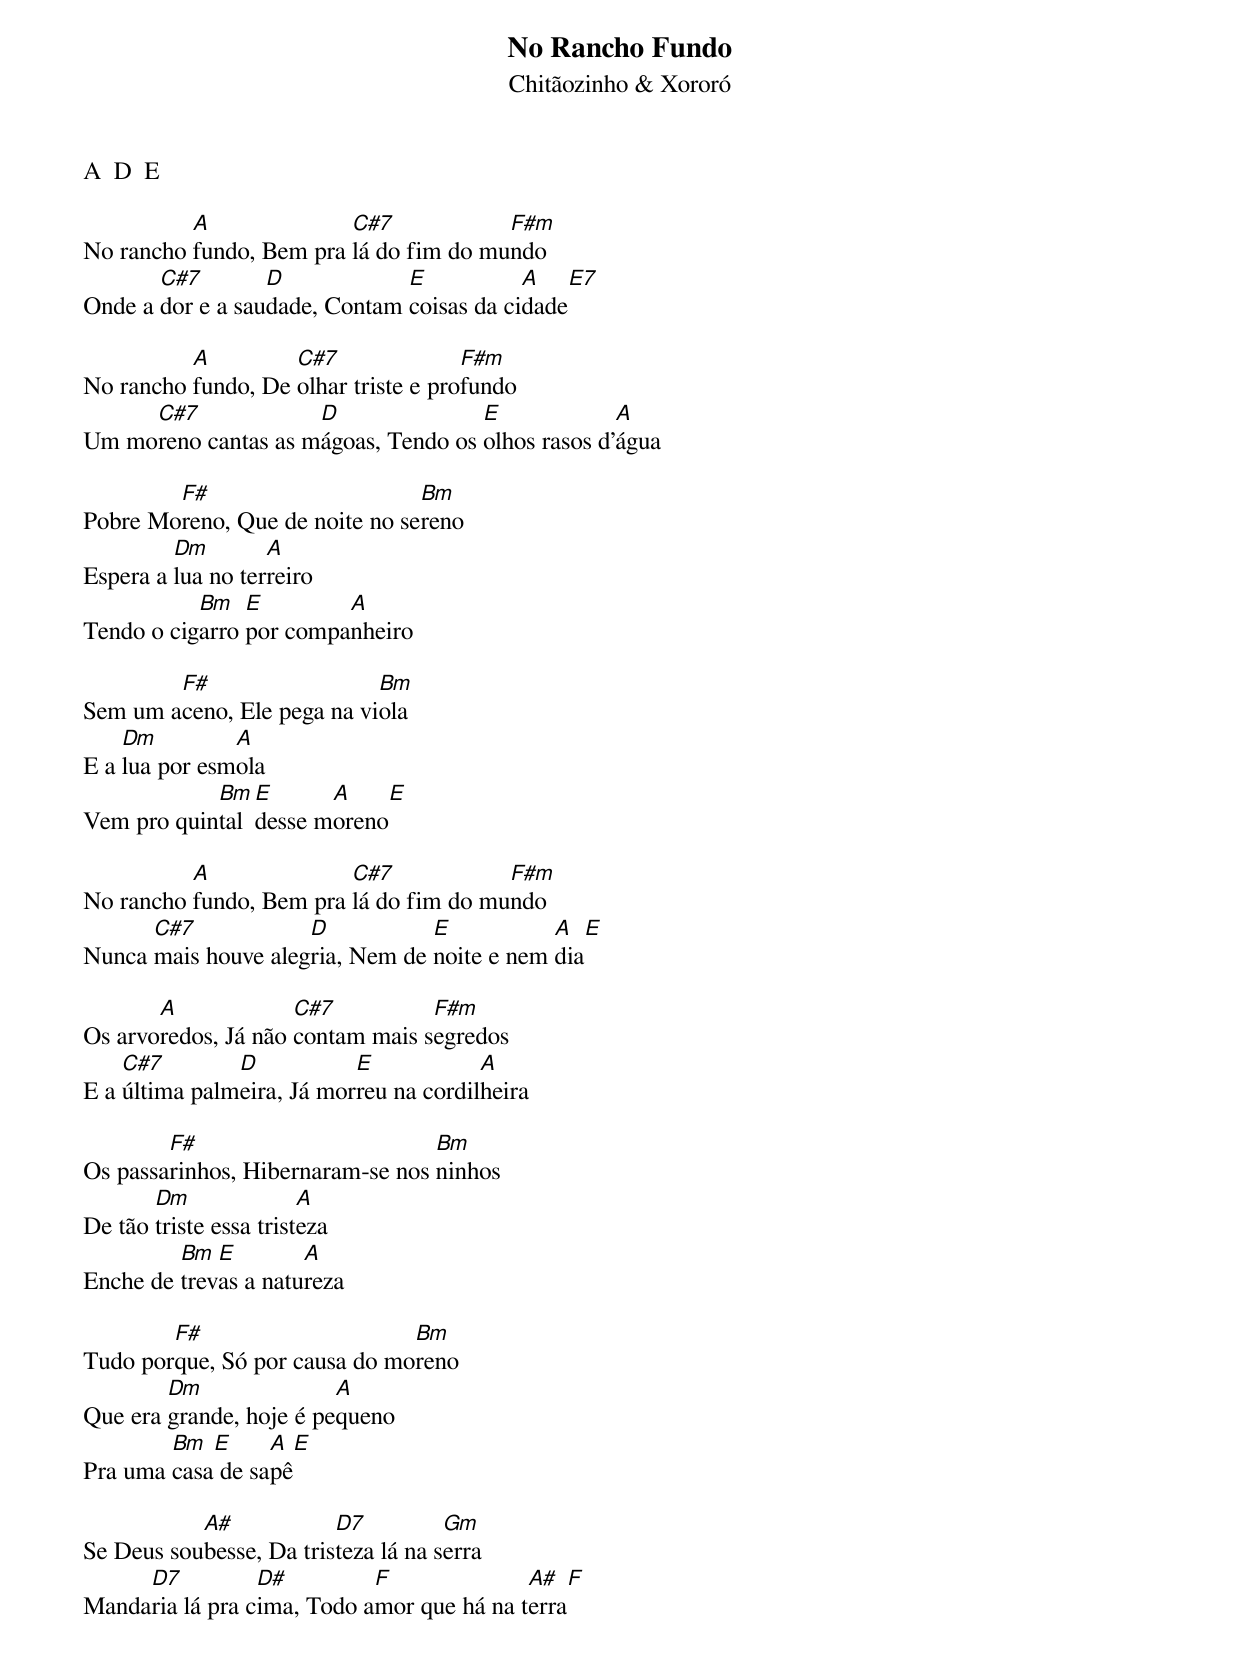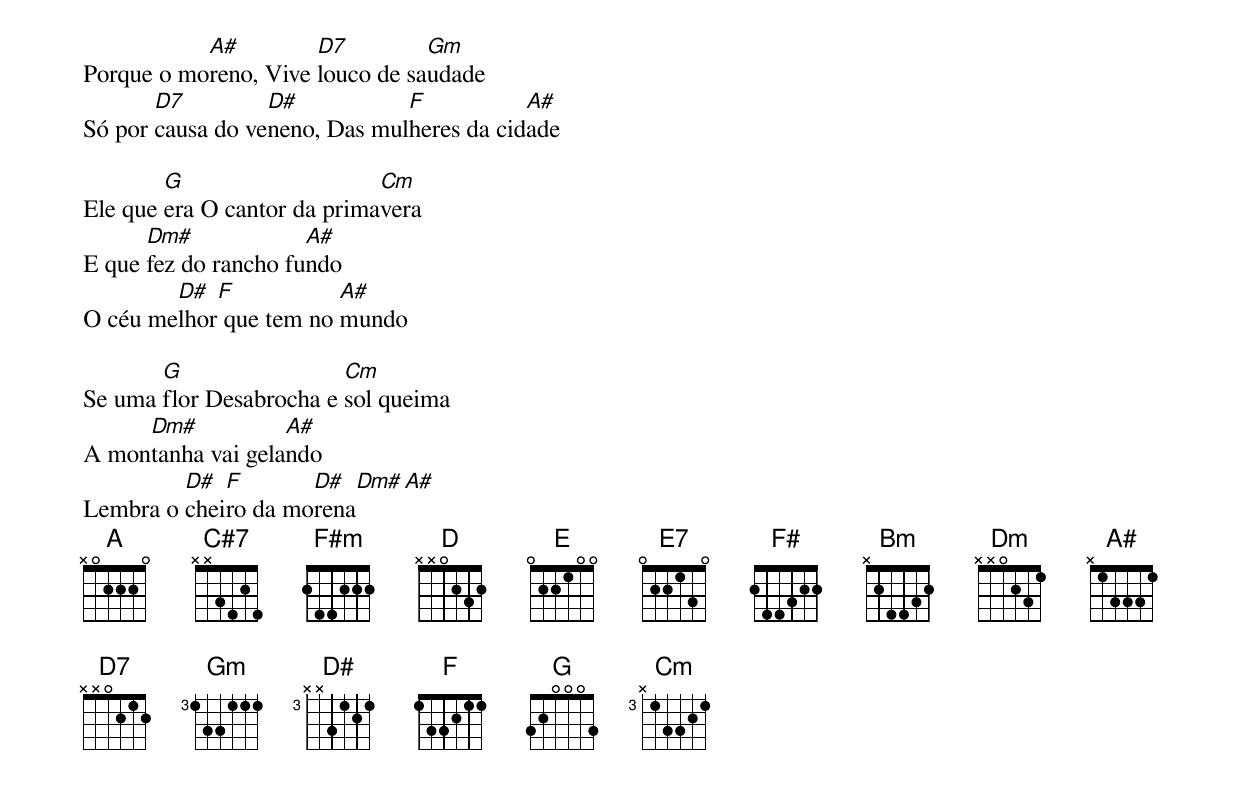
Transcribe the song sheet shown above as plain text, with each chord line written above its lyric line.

No Rancho Fundo
Chitãozinho & Xororó


A  D  E

          A              C#7            F#m
No rancho fundo, Bem pra lá do fim do mundo
       C#7        D            E           A     E7
Onde a dor e a saudade, Contam coisas da cidade

          A         C#7               F#m
No rancho fundo, De olhar triste e profundo
     C#7             D               E             A
Um moreno cantas as mágoas, Tendo os olhos rasos d'água

        F#                      Bm
Pobre Moreno, Que de noite no sereno
         Dm        A
Espera a lua no terreiro
           Bm   E        A
Tendo o cigarro por companheiro

        F#                  Bm
Sem um aceno, Ele pega na viola
    Dm         A
E a lua por esmola
            Bm  E      A        E
Vem pro quintal desse moreno

          A              C#7            F#m
No rancho fundo, Bem pra lá do fim do mundo
      C#7            D           E           A     E
Nunca mais houve alegria, Nem de noite e nem dia

       A             C#7          F#m
Os arvoredos, Já não contam mais segredos
    C#7        D           E            A
E a última palmeira, Já morreu na cordilheira

        F#                        Bm
Os passarinhos, Hibernaram-se nos ninhos
       Dm               A
De tão triste essa tristeza
         Bm  E        A
Enche de trevas a natureza

        F#                     Bm
Tudo porque, Só por causa do moreno
        Dm               A
Que era grande, hoje é pequeno
        Bm  E     A  E
Pra uma casa de sapê

           A#            D7          Gm
Se Deus soubesse, Da tristeza lá na serra
     D7          D#         F              A#      F
Mandaria lá pra cima, Todo amor que há na terra

           A#         D7         Gm
Porque o moreno, Vive louco de saudade
       D7         D#           F           A#
Só por causa do veneno, Das mulheres da cidade

        G                    Cm
Ele que era O cantor da primavera
      Dm#             A#
E que fez do rancho fundo
        D#  F           A#
O céu melhor que tem no mundo

       G                 Cm
Se uma flor Desabrocha e sol queima
     Dm#           A#
A montanha vai gelando
         D#  F       D#  Dm#   A#
Lembra o cheiro da morena
